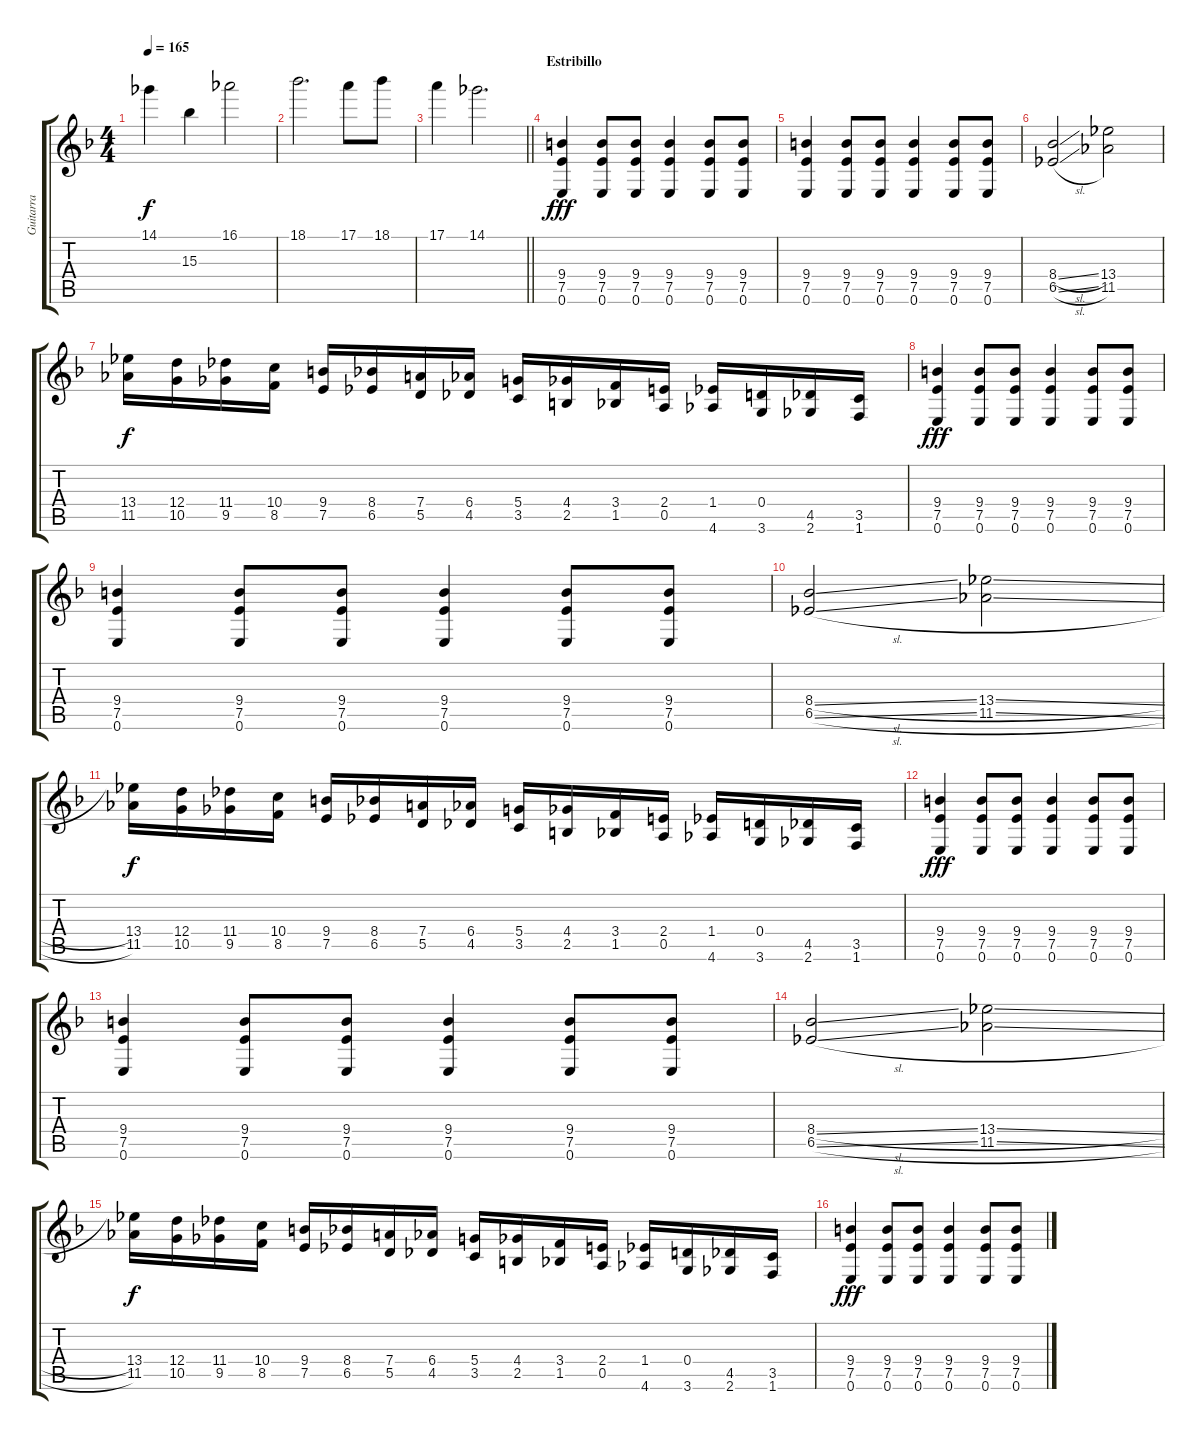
\track ("Guitarra" "Guitarra") {instrument distortionguitar}
\staff {score tabs}
\tuning (E4 B3 G3 D3 A2 E2) {hide}
\ts (4 4)
\tempo 165
\clef g2
\ks f
14.1{t}.4{dy f} 15.3.4 16.1.2 |
18.1.2{d} 17.1.8 18.1.8 |
\barLineRight lightlight
17.1.4 14.1.2{d} |
\section ("" "Estribillo")
(9.4 7.5 0.6).4{dy fff} (9.4 7.5 0.6).8 (9.4 7.5 0.6).8 (9.4 7.5 0.6).4 (9.4 7.5 0.6).8 (9.4 7.5 0.6).8 |
(9.4 7.5 0.6).4 (9.4 7.5 0.6).8 (9.4 7.5 0.6).8 (9.4 7.5 0.6).4 (9.4 7.5 0.6).8 (9.4 7.5 0.6).8 |
(8.4{sl} 6.5{sl}).2 (13.4 11.5).2 |
(13.4 11.5).16{dy f} (12.4 10.5).16 (11.4 9.5).16 (10.4 8.5).16 (9.4 7.5).16 (8.4 6.5).16 (7.4 5.5).16 (6.4 4.5).16 (5.4 3.5).16 (4.4 2.5).16 (3.4 1.5).16 (2.4 0.5).16 (1.4 4.6).16 (0.4 3.6).16 (4.5 2.6).16 (3.5 1.6).16 |
(9.4 7.5 0.6).4{dy fff} (9.4 7.5 0.6).8 (9.4 7.5 0.6).8 (9.4 7.5 0.6).4 (9.4 7.5 0.6).8 (9.4 7.5 0.6).8 |
(9.4 7.5 0.6).4 (9.4 7.5 0.6).8 (9.4 7.5 0.6).8 (9.4 7.5 0.6).4 (9.4 7.5 0.6).8 (9.4 7.5 0.6).8 |
(8.4{sl} 6.5{sl}).2 (13.4{sl} 11.5{sl}).2 |
(13.4 11.5).16{dy f} (12.4 10.5).16 (11.4 9.5).16 (10.4 8.5).16 (9.4 7.5).16 (8.4 6.5).16 (7.4 5.5).16 (6.4 4.5).16 (5.4 3.5).16 (4.4 2.5).16 (3.4 1.5).16 (2.4 0.5).16 (1.4 4.6).16 (0.4 3.6).16 (4.5 2.6).16 (3.5 1.6).16 |
(9.4 7.5 0.6).4{dy fff} (9.4 7.5 0.6).8 (9.4 7.5 0.6).8 (9.4 7.5 0.6).4 (9.4 7.5 0.6).8 (9.4 7.5 0.6).8 |
(9.4 7.5 0.6).4 (9.4 7.5 0.6).8 (9.4 7.5 0.6).8 (9.4 7.5 0.6).4 (9.4 7.5 0.6).8 (9.4 7.5 0.6).8 |
(8.4{sl} 6.5{sl}).2 (13.4{sl} 11.5{sl}).2 |
(13.4 11.5).16{dy f} (12.4 10.5).16 (11.4 9.5).16 (10.4 8.5).16 (9.4 7.5).16 (8.4 6.5).16 (7.4 5.5).16 (6.4 4.5).16 (5.4 3.5).16 (4.4 2.5).16 (3.4 1.5).16 (2.4 0.5).16 (1.4 4.6).16 (0.4 3.6).16 (4.5 2.6).16 (3.5 1.6).16 |
(9.4 7.5 0.6).4{dy fff} (9.4 7.5 0.6).8 (9.4 7.5 0.6).8 (9.4 7.5 0.6).4 (9.4 7.5 0.6).8 (9.4 7.5 0.6).8
